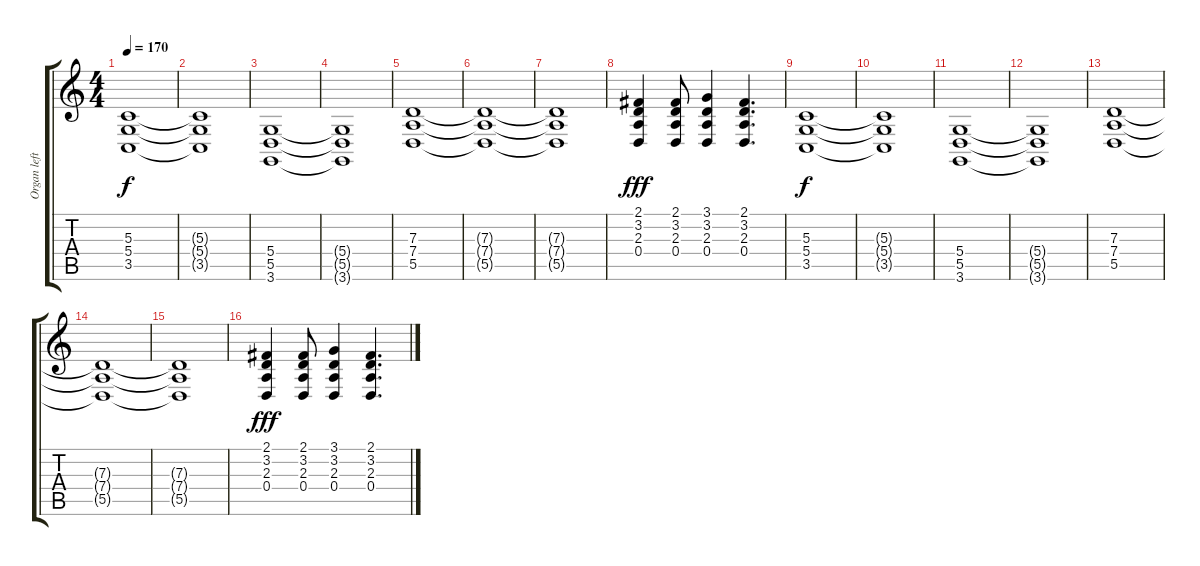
\track ("Organ left hand" "Organ left") {instrument rockorgan}
\staff {score tabs}
\tuning (E4 B3 G3 D3 A2 E2) {hide}
\ts (4 4)
\tempo 170
\clef g2
\ks c
(5.3 5.4 3.5).1{dy f} |
(5.3{t} 5.4{t} 3.5{t}).1 |
(5.4 5.5 3.6).1 |
(5.4{t} 5.5{t} 3.6{t}).1 |
(7.3 7.4 5.5).1 |
(7.3{t} 7.4{t} 5.5{t}).1 |
(7.3{t} 7.4{t} 5.5{t}).1 |
(2.1 3.2 2.3 0.4).4{dy fff} (2.1 3.2 2.3 0.4).8 (3.1 3.2 2.3 0.4).4 (2.1 3.2 2.3 0.4).4{d} |
(5.3 5.4 3.5).1{dy f} |
(5.3{t} 5.4{t} 3.5{t}).1 |
(5.4 5.5 3.6).1 |
(5.4{t} 5.5{t} 3.6{t}).1 |
(7.3 7.4 5.5).1 |
(7.3{t} 7.4{t} 5.5{t}).1 |
(7.3{t} 7.4{t} 5.5{t}).1 |
(2.1 3.2 2.3 0.4).4{dy fff} (2.1 3.2 2.3 0.4).8 (3.1 3.2 2.3 0.4).4 (2.1 3.2 2.3 0.4).4{d}
